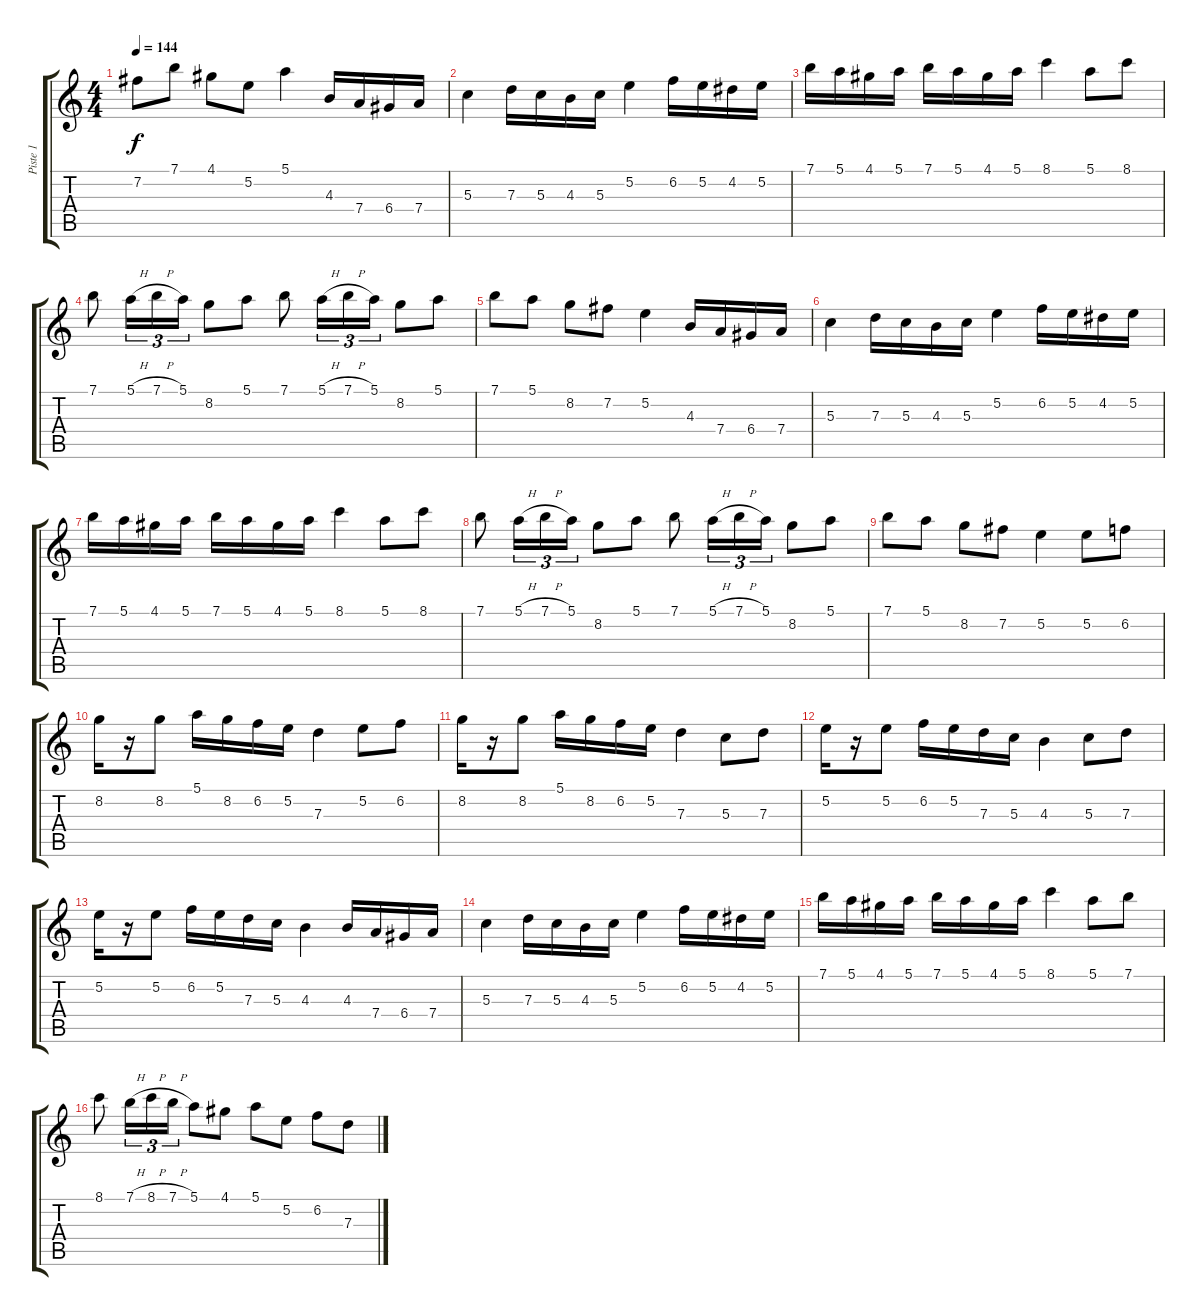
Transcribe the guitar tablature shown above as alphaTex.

\track ("Piste 1" "Piste 1") {instrument overdrivenguitar}
\staff {score tabs}
\tuning (E4 B3 G3 D3 A2 E2) {hide}
\ts (4 4)
\tempo 144
\clef g2
\ks c
7.2.8{dy f} 7.1.8 4.1.8 5.2.8 5.1.4 4.3.16 7.4.16 6.4.16 7.4.16 |
5.3.4 7.3.16 5.3.16 4.3.16 5.3.16 5.2.4 6.2.16 5.2.16 4.2.16 5.2.16 |
7.1.16 5.1.16 4.1.16 5.1.16 7.1.16 5.1.16 4.1.16 5.1.16 8.1.4 5.1.8 8.1.8 |
7.1.8 5.1{h}.16{tu (3 2)} 7.1{h}.16{tu (3 2)} 5.1.16{tu (3 2)} 8.2.8 5.1.8 7.1.8 5.1{h}.16{tu (3 2)} 7.1{h}.16{tu (3 2)} 5.1.16{tu (3 2)} 8.2.8 5.1.8 |
7.1.8 5.1.8 8.2.8 7.2.8 5.2.4 4.3.16 7.4.16 6.4.16 7.4.16 |
5.3.4 7.3.16 5.3.16 4.3.16 5.3.16 5.2.4 6.2.16 5.2.16 4.2.16 5.2.16 |
7.1.16 5.1.16 4.1.16 5.1.16 7.1.16 5.1.16 4.1.16 5.1.16 8.1.4 5.1.8 8.1.8 |
7.1.8 5.1{h}.16{tu (3 2)} 7.1{h}.16{tu (3 2)} 5.1.16{tu (3 2)} 8.2.8 5.1.8 7.1.8 5.1{h}.16{tu (3 2)} 7.1{h}.16{tu (3 2)} 5.1.16{tu (3 2)} 8.2.8 5.1.8 |
7.1.8 5.1.8 8.2.8 7.2.8 5.2.4 5.2.8 6.2.8 |
8.2.16 r.16 8.2.8 5.1.16 8.2.16 6.2.16 5.2.16 7.3.4 5.2.8 6.2.8 |
8.2.16 r.16 8.2.8 5.1.16 8.2.16 6.2.16 5.2.16 7.3.4 5.3.8 7.3.8 |
5.2.16 r.16 5.2.8 6.2.16 5.2.16 7.3.16 5.3.16 4.3.4 5.3.8 7.3.8 |
5.2.16 r.16 5.2.8 6.2.16 5.2.16 7.3.16 5.3.16 4.3.4 4.3.16 7.4.16 6.4.16 7.4.16 |
5.3.4 7.3.16 5.3.16 4.3.16 5.3.16 5.2.4 6.2.16 5.2.16 4.2.16 5.2.16 |
7.1.16 5.1.16 4.1.16 5.1.16 7.1.16 5.1.16 4.1.16 5.1.16 8.1.4 5.1.8 7.1.8 |
8.1.8 7.1{h}.16{tu (3 2)} 8.1{h}.16{tu (3 2)} 7.1{h}.16{tu (3 2)} 5.1.8 4.1.8 5.1.8 5.2.8 6.2.8 7.3.8
